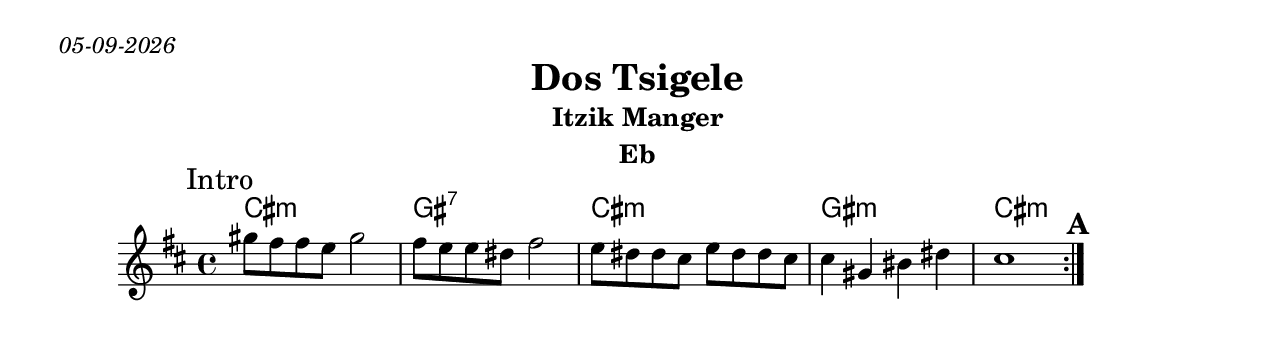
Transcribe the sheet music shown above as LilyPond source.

\version "2.18.0"
\include "english.ly"
\pointAndClickOff
\paper{
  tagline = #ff
  print-all-headers = ##t
  #(set-paper-size "letter")
}
date = #(strftime "%d-%m-%Y" (localtime (current-time)))

\markup{ \italic{ \date }  }

%\markup{ Got something to say? }

global = {
  \clef treble
  \key d \minor
  \time 4/4
  \set Score.markFormatter = #format-mark-box-alphabet
}

%#################################### Melody ########################
%melody =  \transpose c d \relative c {  %transpose for clarinet
melody = \relative c' {
  \global
  %\partial 16*3 a16 d f   %lead in notes

  \repeat volta 2{
   \mark Intro
   b'8 a a g b2
   a8 g g fs a2
   g8 fs fs e g fs fs e
   e4 b ds fs
   e1
  }
  \alternative {
    { }
    { }
  }

  \repeat volta 2{
   \mark \default
  }
   \alternative {
     { }
     { }
   }

}
%################################# Lyrics #####################
%\addlyrics{ \set stanza = #"1. " }
%################################# Chords #######################
harmonies = \chordmode {
  e1:m
  b1:7
  e1:m
  b1:m
  e1:m
}

\score {\transpose c a
  <<
    \new ChordNames {
      \set chordChanges = ##f
      \harmonies
    }
    \new Staff   \melody
  >>
  \header{
    title= "Dos Tsigele"
    subtitle="Itzik Manger"
    composer= ""
    instrument = "Eb"
    arranger= ""
  }
  \layout{indent = 1.0\cm}
  \midi {
    \tempo 4 = 120

    % \midi { }
  }
}
%{
% more verses:
\markup{}
\markup {
  \fill-line {
    \hspace #0.1 % distance from left margin
    \column {
      \line { "1."
	\column {
	  ""
	}
      }
      \hspace #0.2 % vertical distance between verses
      \line { "2."
	\column {
	 ""
	}
      }
    }
    \hspace #0.1  % horiz. distance between columns
    \column {
      \line { "3."
	\column {
	  ""
	}
      }
      \hspace #0.2 % distance between verses
      \line { "4."
	\column {
	 ""
	}
      }
    }
    \hspace #0.1 % distance to right margin
  }
}

%}
%{
Der tate hot gekoyft a tsigele
mit yorn ful tsurik,
In khad gadye es farshpart,
gebundn oyf a shtrik.
Iz troyerik dos tsigele,
vind iz im un vey,
Zumer zet es nisht keyn groz
un vinter nisht keyn shney.

Zog mayn bruder, "Itsik, her,
vi derlozt es Got?
Tsu iz im nisht dos tsigele
dos vaysinke a shod?"
Zog ikh, "Notl, bist gerekht!"
un nisht lang getrakht,
S'iz geven vi zeltn
ven a sheyne vesne-nakht.
Der tate shloft, di mame shloft,
s'shloft dos gantse hoyz,
Firn mir funem khad gadye
dos tsigele aroys.

Mir firn bay di herner es,
di velt iz vayt un groys,
Un vu mir lozn es aleyn
dos zogn mir nisht oys.
Pesakh di ershte seder-nakht
s'tsigele nishto,
Fregt der tate: "Itsik, du?"
Zog ikh, "Abervo."
Der tate fregt, "Notl, du?"
Zogt er, "Vos un ven,
Zint farayorn pesakh-tsayt
dos tsigele nisht gezen."

Der tate veynt, di mame veynt,
keyner veyst nisht vos,
Zingt men dem khad gadye op
un dos iz shoyn nisht dos.
To vu zhe iz dos tsigele,
s'shpringt arum in feld,
Un hot hanoe fun der zun
un fun der gantser velt.
https://lyricstranslate.com
%}